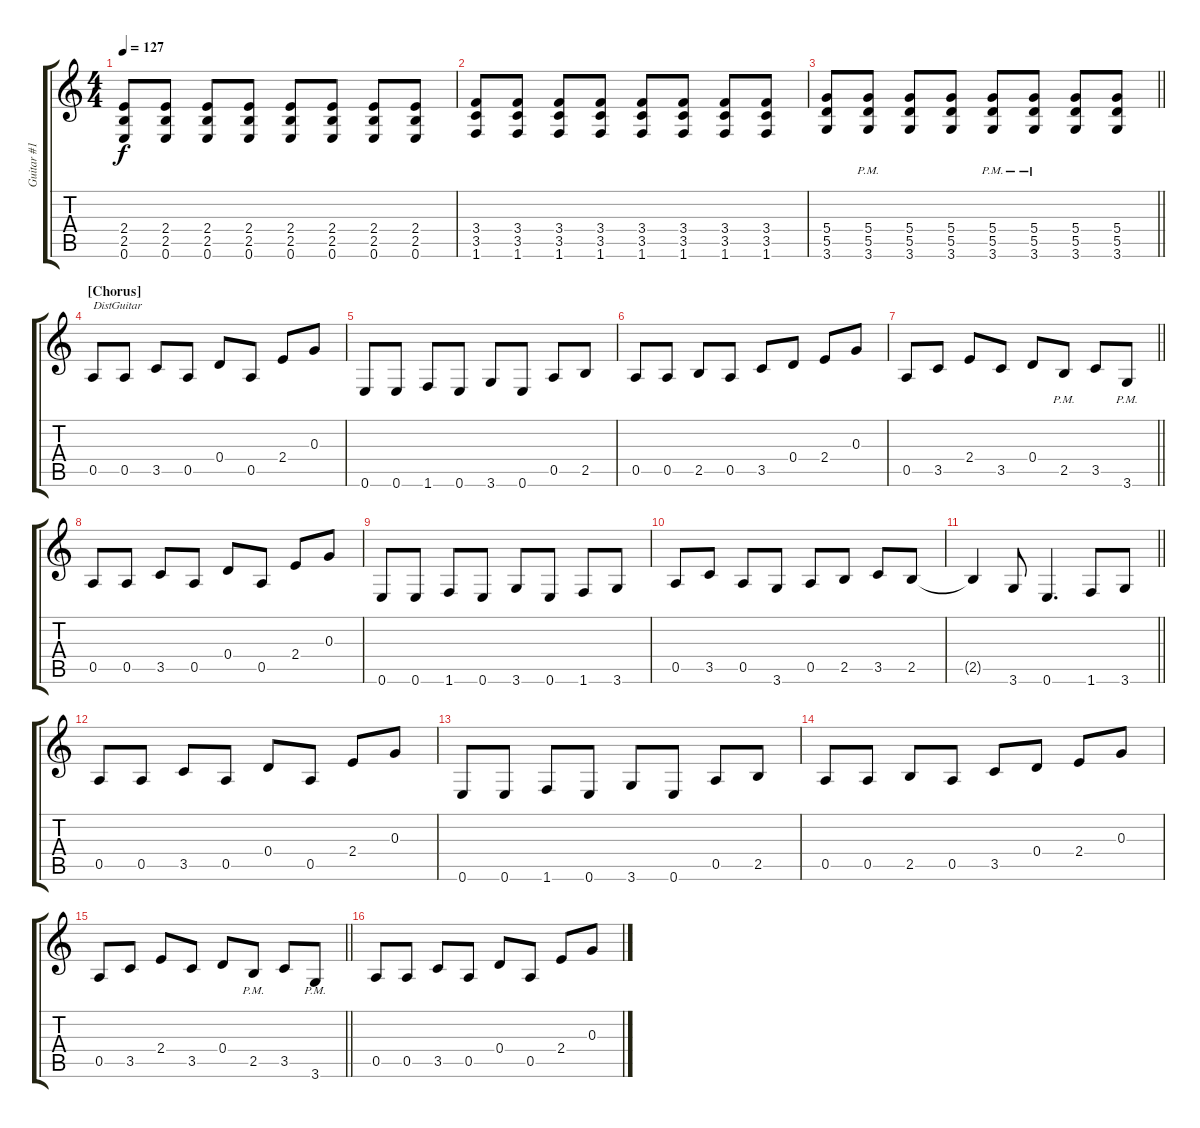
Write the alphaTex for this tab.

\track ("Guitar #1" "Guitar #1") {instrument overdrivenguitar}
\staff {score tabs}
\tuning (E4 B3 G3 D3 A2 E2) {hide}
\ts (4 4)
\tempo 127
\clef g2
\ks c
(2.4 2.5 0.6).8{dy f} (2.4 2.5 0.6).8 (2.4 2.5 0.6).8 (2.4 2.5 0.6).8 (2.4 2.5 0.6).8 (2.4 2.5 0.6).8 (2.4 2.5 0.6).8 (2.4 2.5 0.6).8 |
(3.4 3.5 1.6).8 (3.4 3.5 1.6).8 (3.4 3.5 1.6).8 (3.4 3.5 1.6).8 (3.4 3.5 1.6).8 (3.4 3.5 1.6).8 (3.4 3.5 1.6).8 (3.4 3.5 1.6).8 |
\barLineRight lightlight
(5.4 5.5 3.6).8 (5.4{pm} 5.5{pm} 3.6{pm}).8 (5.4 5.5 3.6).8 (5.4 5.5 3.6).8 (5.4{pm} 5.5{pm} 3.6{pm}).8 (5.4{pm} 5.5{pm} 3.6{pm}).8 (5.4 5.5 3.6).8 (5.4 5.5 3.6).8 |
\section ("" "[Chorus]")
0.5.8{txt "DistGuitar" volume 16 instrument distortionguitar} 0.5.8 3.5.8 0.5.8 0.4.8 0.5.8 2.4.8 0.3.8 |
0.6.8 0.6.8 1.6.8 0.6.8 3.6.8 0.6.8 0.5.8 2.5.8 |
0.5.8 0.5.8 2.5.8 0.5.8 3.5.8 0.4.8 2.4.8 0.3.8 |
\barLineRight lightlight
0.5.8 3.5.8 2.4.8 3.5.8 0.4.8 2.5{pm}.8 3.5.8 3.6{pm}.8 |
0.5.8 0.5.8 3.5.8 0.5.8 0.4.8 0.5.8 2.4.8 0.3.8 |
0.6.8 0.6.8 1.6.8 0.6.8 3.6.8 0.6.8 1.6.8 3.6.8 |
0.5.8 3.5.8 0.5.8 3.6.8 0.5.8 2.5.8 3.5.8 2.5.8 |
\barLineRight lightlight
2.5{t}.4 3.6.8 0.6.4{d} 1.6.8 3.6.8 |
0.5.8 0.5.8 3.5.8 0.5.8 0.4.8 0.5.8 2.4.8 0.3.8 |
0.6.8 0.6.8 1.6.8 0.6.8 3.6.8 0.6.8 0.5.8 2.5.8 |
0.5.8 0.5.8 2.5.8 0.5.8 3.5.8 0.4.8 2.4.8 0.3.8 |
\barLineRight lightlight
0.5.8 3.5.8 2.4.8 3.5.8 0.4.8 2.5{pm}.8 3.5.8 3.6{pm}.8 |
0.5.8 0.5.8 3.5.8 0.5.8 0.4.8 0.5.8 2.4.8 0.3.8
